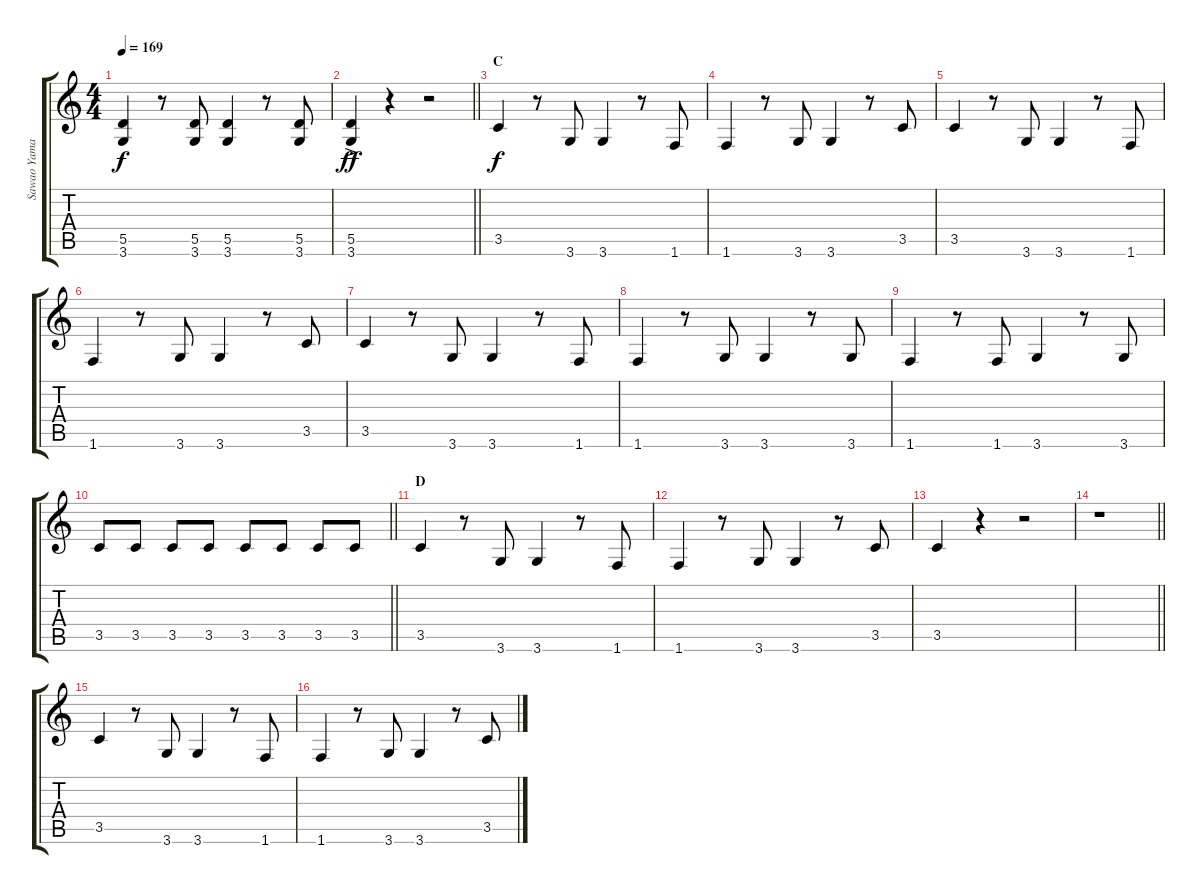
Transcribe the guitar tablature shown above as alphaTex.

\track ("Sawao Yamanaka guitar1" "Sawao Yama") {instrument overdrivenguitar}
\staff {score tabs}
\tuning (E4 B3 G3 D3 A2 E2) {hide}
\ts (4 4)
\tempo 169
\clef g2
\ks c
(5.5 3.6).4{dy f} r.8 (5.5 3.6).8 (5.5 3.6).4 r.8 (5.5 3.6).8 |
\barLineRight lightlight
(5.5{ac} 3.6).4{dy ff} r.4 r.2 |
\section ("" "C")
3.5.4{dy f} r.8 3.6.8 3.6.4 r.8 1.6.8 |
1.6.4 r.8 3.6.8 3.6.4 r.8 3.5.8 |
3.5.4 r.8 3.6.8 3.6.4 r.8 1.6.8 |
1.6.4 r.8 3.6.8 3.6.4 r.8 3.5.8 |
3.5.4 r.8 3.6.8 3.6.4 r.8 1.6.8 |
1.6.4 r.8 3.6.8 3.6.4 r.8 3.6.8 |
1.6.4 r.8 1.6.8 3.6.4 r.8 3.6.8 |
\barLineRight lightlight
3.5.8 3.5.8 3.5.8 3.5.8 3.5.8 3.5.8 3.5.8 3.5.8 |
\section ("" "D")
3.5.4 r.8 3.6.8 3.6.4 r.8 1.6.8 |
1.6.4 r.8 3.6.8 3.6.4 r.8 3.5.8 |
3.5.4 r.4 r.2 |
\barLineRight lightlight
r.1 |
3.5.4 r.8 3.6.8 3.6.4 r.8 1.6.8 |
1.6.4 r.8 3.6.8 3.6.4 r.8 3.5.8
